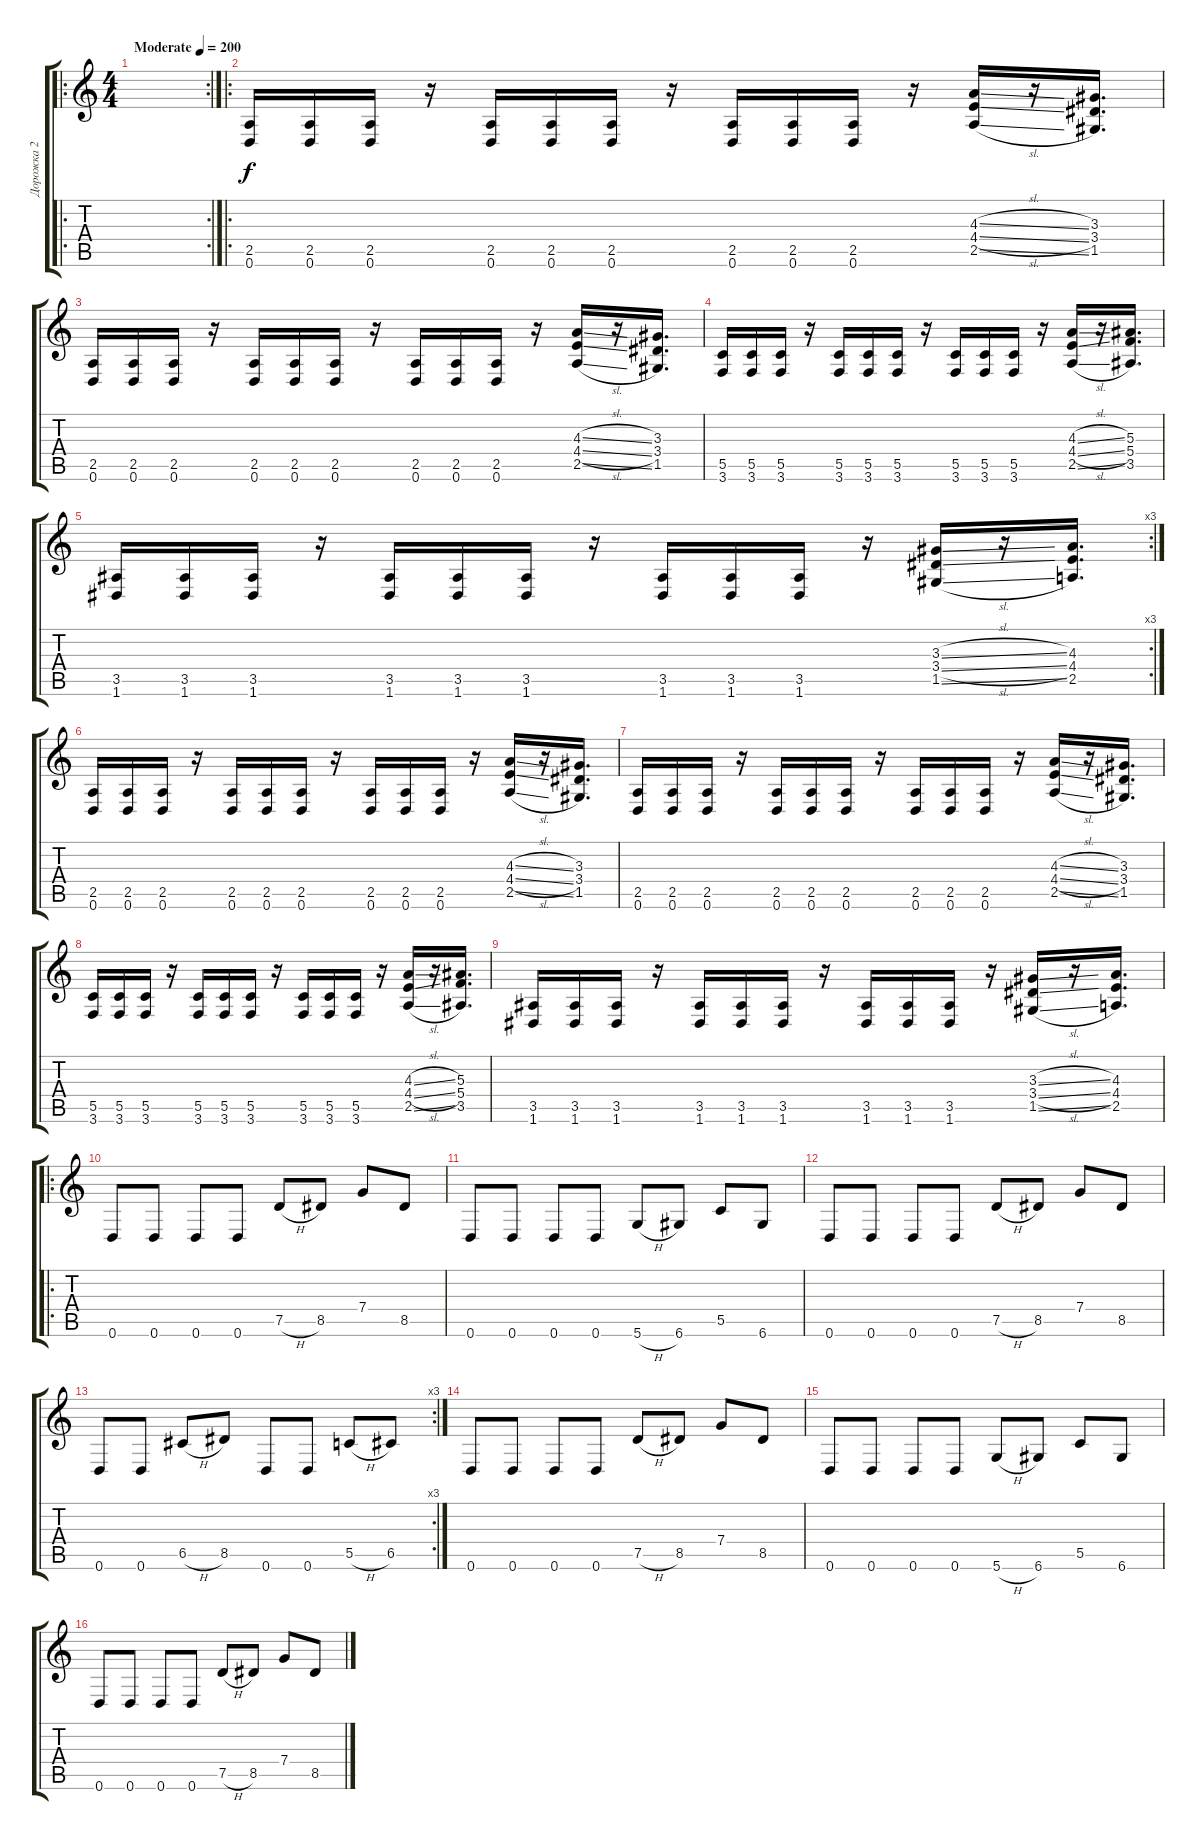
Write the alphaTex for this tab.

\track ("Дорожка 2" "Дорожка 2") {instrument overdrivenguitar}
\staff {score tabs}
\tuning (D4 A3 F3 C3 G2 D2) {hide}
\ro
\rc 2
\ts (4 4)
\tempo (200 "Moderate")
\clef g2
\ks c
|
\ro
(2.5 0.6).16 (2.5 0.6).16 (2.5 0.6).16 r.16 (2.5 0.6).16 (2.5 0.6).16 (2.5 0.6).16 r.16 (2.5 0.6).16 (2.5 0.6).16 (2.5 0.6).16 r.16 (4.3{sl} 4.4{sl} 2.5{sl}).16 r.16 (3.3 3.4 1.5).16{d} |
(2.5 0.6).16 (2.5 0.6).16 (2.5 0.6).16 r.16 (2.5 0.6).16 (2.5 0.6).16 (2.5 0.6).16 r.16 (2.5 0.6).16 (2.5 0.6).16 (2.5 0.6).16 r.16 (4.3{sl} 4.4{sl} 2.5{sl}).16 r.16 (3.3 3.4 1.5).16{d} |
(5.5 3.6).16 (5.5 3.6).16 (5.5 3.6).16 r.16 (5.5 3.6).16 (5.5 3.6).16 (5.5 3.6).16 r.16 (5.5 3.6).16 (5.5 3.6).16 (5.5 3.6).16 r.16 (4.3{sl} 4.4{sl} 2.5{sl}).16 r.16 (5.3 5.4 3.5).16{d} |
\rc 3
(3.5 1.6).16 (3.5 1.6).16 (3.5 1.6).16 r.16 (3.5 1.6).16 (3.5 1.6).16 (3.5 1.6).16 r.16 (3.5 1.6).16 (3.5 1.6).16 (3.5 1.6).16 r.16 (3.3{sl} 3.4{sl} 1.5{sl}).16 r.16 (4.3 4.4 2.5).16{d} |
(2.5 0.6).16 (2.5 0.6).16 (2.5 0.6).16 r.16 (2.5 0.6).16 (2.5 0.6).16 (2.5 0.6).16 r.16 (2.5 0.6).16 (2.5 0.6).16 (2.5 0.6).16 r.16 (4.3{sl} 4.4{sl} 2.5{sl}).16 r.16 (3.3 3.4 1.5).16{d} |
(2.5 0.6).16 (2.5 0.6).16 (2.5 0.6).16 r.16 (2.5 0.6).16 (2.5 0.6).16 (2.5 0.6).16 r.16 (2.5 0.6).16 (2.5 0.6).16 (2.5 0.6).16 r.16 (4.3{sl} 4.4{sl} 2.5{sl}).16 r.16 (3.3 3.4 1.5).16{d} |
(5.5 3.6).16 (5.5 3.6).16 (5.5 3.6).16 r.16 (5.5 3.6).16 (5.5 3.6).16 (5.5 3.6).16 r.16 (5.5 3.6).16 (5.5 3.6).16 (5.5 3.6).16 r.16 (4.3{sl} 4.4{sl} 2.5{sl}).16 r.16 (5.3 5.4 3.5).16{d} |
(3.5 1.6).16 (3.5 1.6).16 (3.5 1.6).16 r.16 (3.5 1.6).16 (3.5 1.6).16 (3.5 1.6).16 r.16 (3.5 1.6).16 (3.5 1.6).16 (3.5 1.6).16 r.16 (3.3{sl} 3.4{sl} 1.5{sl}).16 r.16 (4.3 4.4 2.5).16{d} |
\ro
0.6.8 0.6.8 0.6.8 0.6.8 7.5{h}.8 8.5.8 7.4.8 8.5.8 |
0.6.8 0.6.8 0.6.8 0.6.8 5.6{h}.8 6.6.8 5.5.8 6.6.8 |
0.6.8 0.6.8 0.6.8 0.6.8 7.5{h}.8 8.5.8 7.4.8 8.5.8 |
\rc 3
0.6.8 0.6.8 6.5{h}.8 8.5.8 0.6.8 0.6.8 5.5{h}.8 6.5.8 |
0.6.8 0.6.8 0.6.8 0.6.8 7.5{h}.8 8.5.8 7.4.8 8.5.8 |
0.6.8 0.6.8 0.6.8 0.6.8 5.6{h}.8 6.6.8 5.5.8 6.6.8 |
0.6.8 0.6.8 0.6.8 0.6.8 7.5{h}.8 8.5.8 7.4.8 8.5.8
